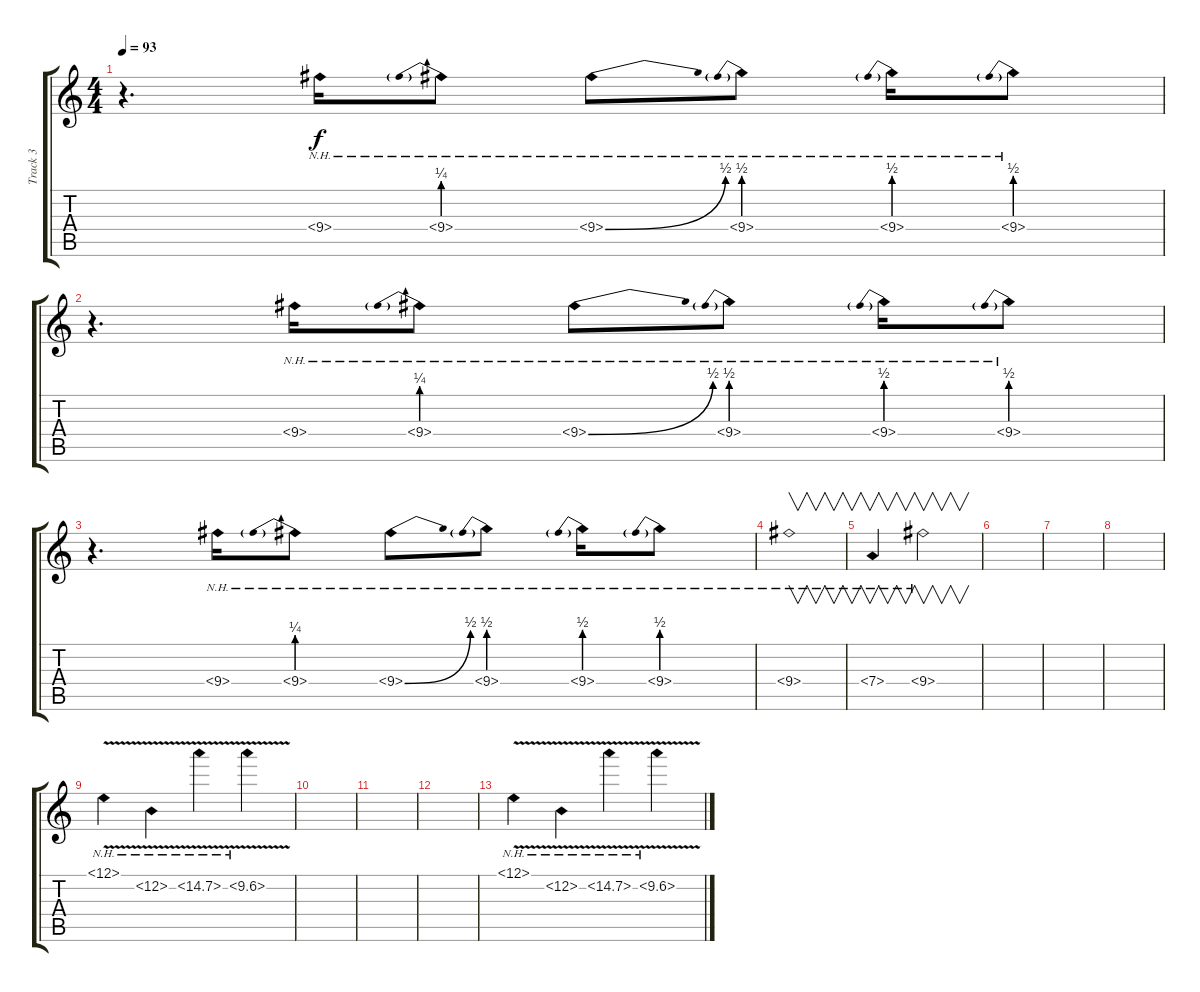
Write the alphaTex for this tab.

\track ("Track 3" "Track 3") {instrument violin}
\staff {score tabs}
\tuning (E4 B3 G3 D3 A2 D2) {hide}
\ts (4 4)
\tempo 93
\clef g2
\ks c
r.4{d dy f} 9.4{nh}.16 9.4{be (prebend 0 1 60 1) nh}.8 9.4{be (bend 0 0 60 2) nh}.8 9.4{be (prebend 0 2 60 2) nh}.8 9.4{be (prebend 0 2 60 2) nh}.16 9.4{be (prebend 0 2 60 2) nh}.8 |
r.4{d} 9.4{nh}.16 9.4{be (prebend 0 1 60 1) nh}.8 9.4{be (bend 0 0 60 2) nh}.8 9.4{be (prebend 0 2 60 2) nh}.8 9.4{be (prebend 0 2 60 2) nh}.16 9.4{be (prebend 0 2 60 2) nh}.8 |
r.4{d} 9.4{nh}.16 9.4{be (prebend 0 1 60 1) nh}.8 9.4{be (bend 0 0 60 2) nh}.8 9.4{be (prebend 0 2 60 2) nh}.8 9.4{be (prebend 0 2 60 2) nh}.16 9.4{be (prebend 0 2 60 2) nh}.8 |
9.4{nh}.1{v} |
7.4{nh}.4{v} 9.4{nh}.2{v} |
|
|
|
12.1{nh v}.4 12.2{nh v}.4 14.2{nh v}.4 10.2{nh v}.4 |
|
|
|
12.1{nh v}.4 12.2{nh v}.4 14.2{nh v}.4 10.2{nh v}.4
